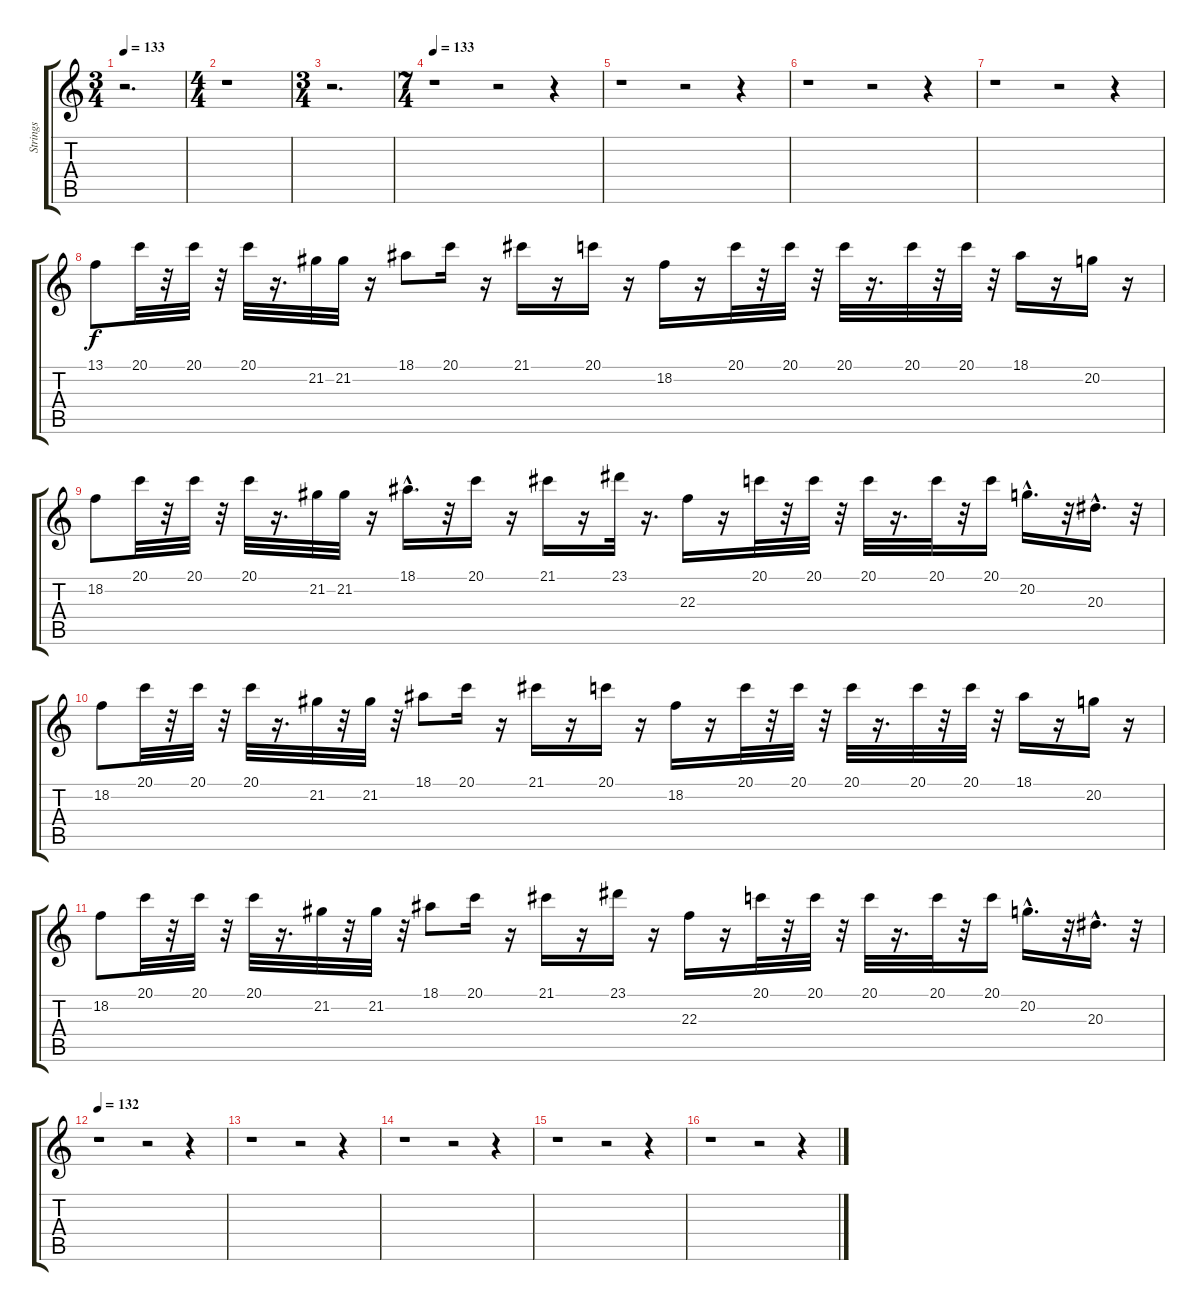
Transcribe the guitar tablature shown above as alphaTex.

\track ("Strings" "Strings") {instrument tremolostrings}
\staff {score tabs}
\tuning (E4 B3 G3 D3 A2 E2) {hide}
\ts (3 4)
\tempo 133
\clef g2
\ks c
r.2{d dy f} |
\ts (4 4)
r.1 |
\ts (3 4)
r.2{d} |
\ts (7 4)
\tempo 133
r.1 r.2 r.4 |
r.1 r.2 r.4 |
r.1 r.2 r.4 |
r.1 r.2 r.4 |
13.1.8{instrument stringensemble1} 20.1.32 r.32 20.1.32 r.32 20.1.32 r.16{d} 21.2.32 21.2.32 r.16 18.1.8 20.1.16 r.16 21.1.16 r.16 20.1.16 r.16 18.2.16 r.16 20.1.32 r.32 20.1.32 r.32 20.1.32 r.16{d} 20.1.32 r.32 20.1.32 r.32 18.1.16 r.16 20.2.16 r.16 |
18.2.8 20.1.32 r.32 20.1.32 r.32 20.1.32 r.16{d} 21.2.32 21.2.32 r.16 18.1{hac}.16{d} r.32 20.1.16 r.16 21.1.16 r.16 23.1.32 r.16{d} 22.3.16 r.16 20.1.32 r.32 20.1.32 r.32 20.1.32 r.16{d} 20.1.32 r.32 20.1.16 20.2{hac}.16{d} r.32 20.3{hac}.16{d} r.32 |
18.2.8 20.1.32 r.32 20.1.32 r.32 20.1.32 r.16{d} 21.2.32 r.32 21.2.32 r.32 18.1.8 20.1.16 r.16 21.1.16 r.16 20.1.16 r.16 18.2.16 r.16 20.1.32 r.32 20.1.32 r.32 20.1.32 r.16{d} 20.1.32 r.32 20.1.32 r.32 18.1.16 r.16 20.2.16 r.16 |
18.2.8 20.1.32 r.32 20.1.32 r.32 20.1.32 r.16{d} 21.2.32 r.32 21.2.32 r.32 18.1.8 20.1.16 r.16 21.1.16 r.16 23.1.16 r.16 22.3.16 r.16 20.1.32 r.32 20.1.32 r.32 20.1.32 r.16{d} 20.1.32 r.32 20.1.16 20.2{hac}.16{d} r.32 20.3{hac}.16{d} r.32 |
\tempo 132
r.1 r.2 r.4 |
r.1 r.2 r.4 |
r.1 r.2 r.4 |
r.1 r.2 r.4 |
r.1 r.2 r.4
